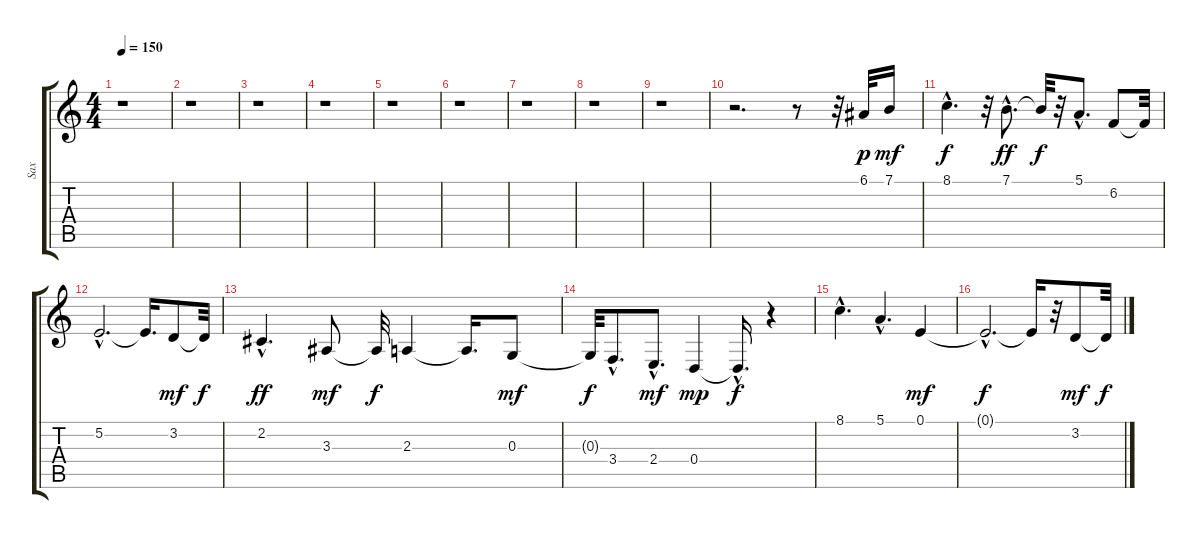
\track ("Sax" "Sax") {instrument baritonesax}
\staff {score tabs}
\tuning (E4 B3 G3 D3 A2 E2) {hide}
\ts (4 4)
\tempo 150
\clef g2
\ks c
r.1{dy mp} |
r.1 |
r.1 |
r.1 |
r.1 |
r.1 |
r.1 |
r.1 |
r.1 |
r.2{d} r.8 r.32 6.1.32{dy p} 7.1.16{dy mf} |
8.1{hac}.4{d dy f} r.32 7.1{hac}.8{d dy ff} 7.1{t}.32{dy f} r.32 5.1{hac}.8{d} 6.2.8 6.2{t}.32 |
5.2{hac}.2{d} 5.2{t}.16{d} 3.2.8{dy mf} 3.2{t}.32{dy f} |
2.2{hac}.4{d dy ff} 3.3.8{dy mf} 3.3{t}.32{dy f} 2.3.4 2.3{t}.16{d} 0.3.8{dy mf} |
0.3{t}.32{dy f} 3.4{hac}.8{d} 2.4{hac}.8{d dy mf} 0.4.4{dy mp} 0.4{hac t}.16{d dy f} r.4 |
8.1{hac}.4{d} 5.1{hac}.4{d} 0.1.4{dy mf} |
0.1{hac t}.2{d dy f} 0.1{t}.16 r.32 3.2.8{dy mf} 3.2{t}.32{dy f}
